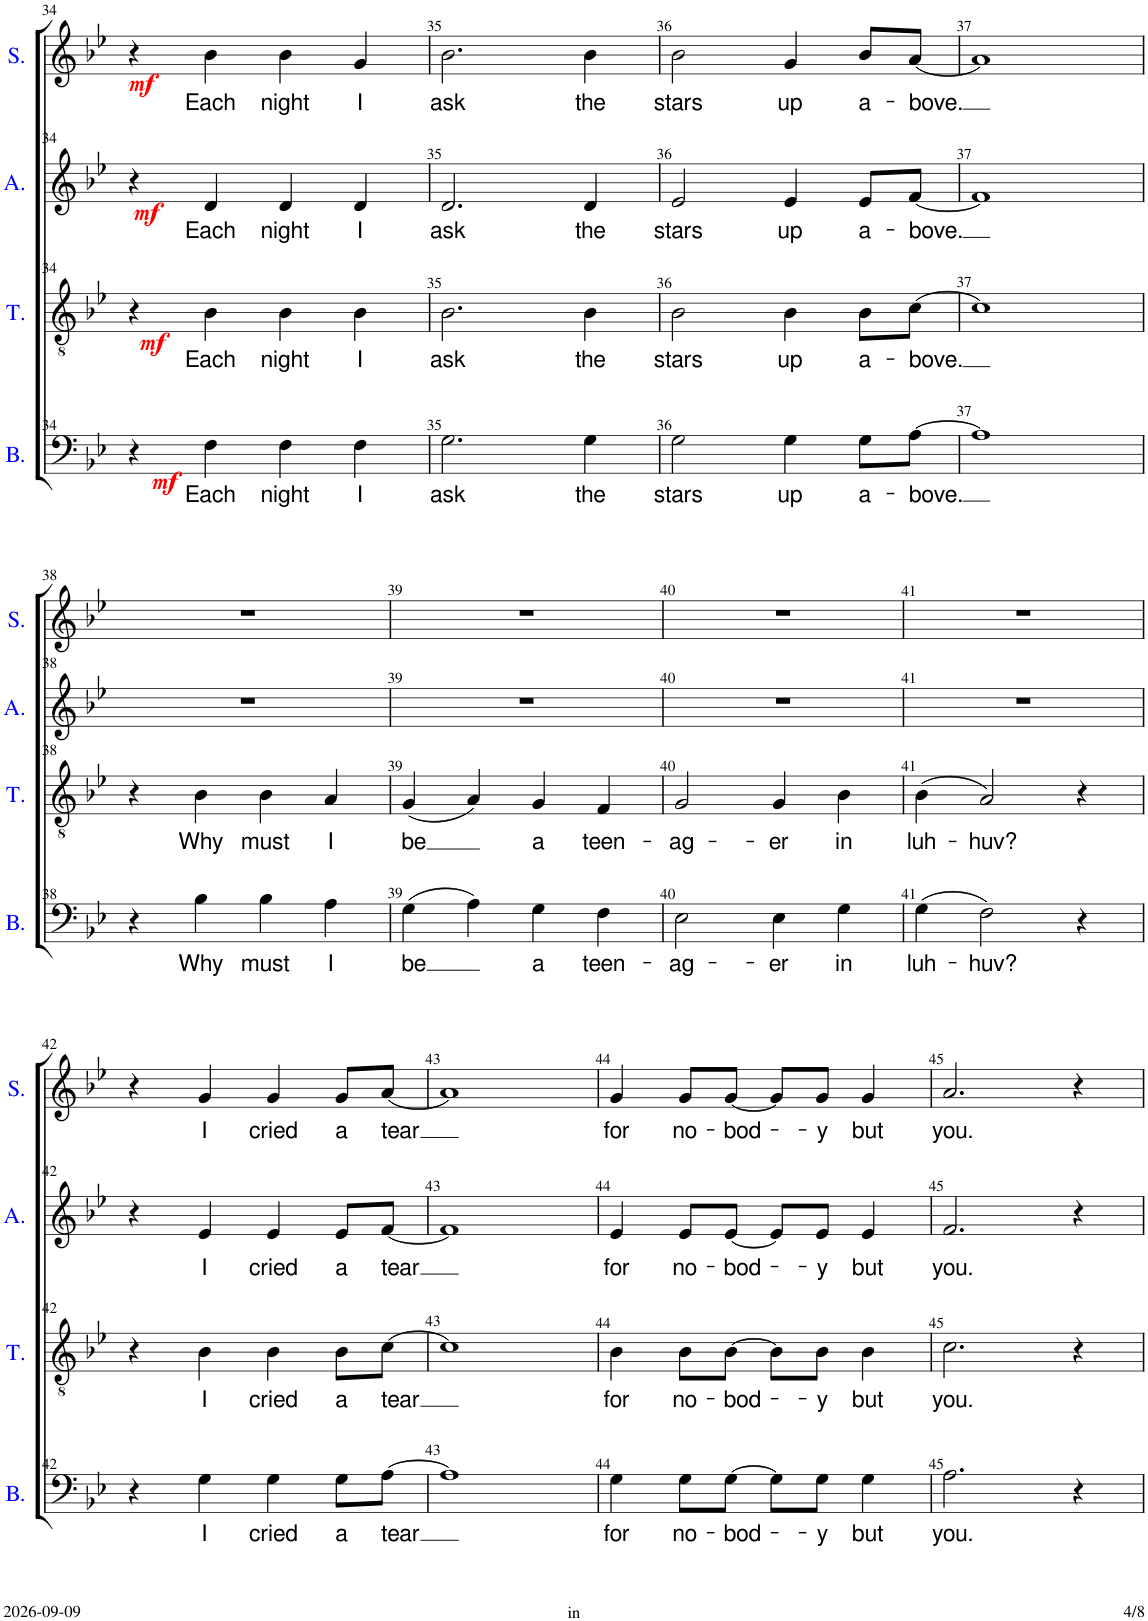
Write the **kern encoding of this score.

**kern	**text	**dynam	**kern	**text	**dynam	**kern	**text	**dynam	**kern	**text	**dynam
*part4	*part4	*part4	*part3	*part3	*part3	*part2	*part2	*part2	*part1	*part1	*part1
*staff4	*staff4	*staff4	*staff3	*staff3	*staff3	*staff2	*staff2	*staff2	*staff1	*staff1	*staff1
*I"Bass	*	*	*I"Tenor	*	*	*I"Alto	*	*	*I"Soprano	*	*
*I'B.	*	*	*I'T.	*	*	*I'A.	*	*	*I'S.	*	*
!!LO:PB:g=z
*clefF4	*	*	*clefGv2	*	*	*clefG2	*	*	*clefG2	*	*
*k[b-e-]	*	*	*k[b-e-]	*	*	*k[b-e-]	*	*	*k[b-e-]	*	*
*M2/2	*	*	*M2/2	*	*	*M2/2	*	*	*M2/2	*	*
*met(c|)	*	*	*met(c|)	*	*	*met(c|)	*	*	*met(c|)	*	*
=34	=34	=34	=34	=34	=34	=34	=34	=34	=34	=34	=34
4r	.	.	4r	.	.	4r	.	.	4r	.	.
!	!LO:LY:b	!LO:DY:b	!	!LO:LY:b	!LO:DY:b	!	!LO:LY:b	!LO:DY:b	!	!LO:LY:b	!LO:DY:b
4F\	Each	mf	4B-\	Each	mf	4d/	Each	mf	4b-\	Each	mf
!	!LO:LY:b	!	!	!LO:LY:b	!	!	!LO:LY:b	!	!	!LO:LY:b	!
4F\	night	.	4B-\	night	.	4d/	night	.	4b-\	night	.
!	!LO:LY:b	!	!	!LO:LY:b	!	!	!LO:LY:b	!	!	!LO:LY:b	!
4F\	I	.	4B-\	I	.	4d/	I	.	4g/	I	.
=35	=35	=35	=35	=35	=35	=35	=35	=35	=35	=35	=35
!	!LO:LY:b	!	!	!LO:LY:b	!	!	!LO:LY:b	!	!	!LO:LY:b	!
2.G\	ask	.	2.B-\	ask	.	2.d/	ask	.	2.b-\	ask	.
!	!LO:LY:b	!	!	!LO:LY:b	!	!	!LO:LY:b	!	!	!LO:LY:b	!
4G\	the	.	4B-\	the	.	4d/	the	.	4b-\	the	.
=36	=36	=36	=36	=36	=36	=36	=36	=36	=36	=36	=36
!	!LO:LY:b	!	!	!LO:LY:b	!	!	!LO:LY:b	!	!	!LO:LY:b	!
2G\	stars	.	2B-\	stars	.	2e-/	stars	.	2b-\	stars	.
!	!LO:LY:b	!	!	!LO:LY:b	!	!	!LO:LY:b	!	!	!LO:LY:b	!
4G\	up	.	4B-\	up	.	4e-/	up	.	4g/	up	.
!	!LO:LY:b	!	!	!LO:LY:b	!	!	!LO:LY:b	!	!	!LO:LY:b	!
8G\L	a-	.	8B-\L	a-	.	8e-/L	a-	.	8b-/L	a-	.
!	!LO:LY:b	!	!	!LO:LY:b	!	!	!LO:LY:b	!	!	!LO:LY:b	!
[8A\J	-bove.	.	[8c\J	-bove.	.	[8f/J	-bove.	.	[8a/J	-bove.	.
=37	=37	=37	=37	=37	=37	=37	=37	=37	=37	=37	=37
1A]	.	.	1c]	.	.	1f]	.	.	1a]	.	.
!!LO:LB:g=z
=38	=38	=38	=38	=38	=38	=38	=38	=38	=38	=38	=38
4r	.	.	4r	.	.	1r	.	.	1r	.	.
!	!LO:LY:b	!	!	!LO:LY:b	!	!	!	!	!	!	!
4B-\	Why	.	4B-\	Why	.	.	.	.	.	.	.
!	!LO:LY:b	!	!	!LO:LY:b	!	!	!	!	!	!	!
4B-\	must	.	4B-\	must	.	.	.	.	.	.	.
!	!LO:LY:b	!	!	!LO:LY:b	!	!	!	!	!	!	!
4A\	I	.	4A/	I	.	.	.	.	.	.	.
=39	=39	=39	=39	=39	=39	=39	=39	=39	=39	=39	=39
!	!LO:LY:b	!	!	!LO:LY:b	!	!	!	!	!	!	!
(4G\	be	.	(4G/	be	.	1r	.	.	1r	.	.
4A\)	.	.	4A/)	.	.	.	.	.	.	.	.
!	!LO:LY:b	!	!	!LO:LY:b	!	!	!	!	!	!	!
4G\	a	.	4G/	a	.	.	.	.	.	.	.
!	!LO:LY:b	!	!	!LO:LY:b	!	!	!	!	!	!	!
4F\	teen-	.	4F/	teen-	.	.	.	.	.	.	.
=40	=40	=40	=40	=40	=40	=40	=40	=40	=40	=40	=40
!	!LO:LY:b	!	!	!LO:LY:b	!	!	!	!	!	!	!
2E-\	-ag-	.	2G/	-ag-	.	1r	.	.	1r	.	.
!	!LO:LY:b	!	!	!LO:LY:b	!	!	!	!	!	!	!
4E-\	-er	.	4G/	-er	.	.	.	.	.	.	.
!	!LO:LY:b	!	!	!LO:LY:b	!	!	!	!	!	!	!
4G\	in	.	4B-\	in	.	.	.	.	.	.	.
=41	=41	=41	=41	=41	=41	=41	=41	=41	=41	=41	=41
!	!LO:LY:b	!	!	!LO:LY:b	!	!	!	!	!	!	!
(4G\	luh-	.	(4B-\	luh-	.	1r	.	.	1r	.	.
!	!LO:LY:b	!	!	!LO:LY:b	!	!	!	!	!	!	!
2F\)	-huv?	.	2A/)	-huv?	.	.	.	.	.	.	.
4r	.	.	4r	.	.	.	.	.	.	.	.
!!LO:LB:g=z
=42	=42	=42	=42	=42	=42	=42	=42	=42	=42	=42	=42
4r	.	.	4r	.	.	4r	.	.	4r	.	.
!	!LO:LY:b	!	!	!LO:LY:b	!	!	!LO:LY:b	!	!	!LO:LY:b	!
4G\	I	.	4B-\	I	.	4e-/	I	.	4g/	I	.
!	!LO:LY:b	!	!	!LO:LY:b	!	!	!LO:LY:b	!	!	!LO:LY:b	!
4G\	cried	.	4B-\	cried	.	4e-/	cried	.	4g/	cried	.
!	!LO:LY:b	!	!	!LO:LY:b	!	!	!LO:LY:b	!	!	!LO:LY:b	!
8G\L	a	.	8B-\L	a	.	8e-/L	a	.	8g/L	a	.
!	!LO:LY:b	!	!	!LO:LY:b	!	!	!LO:LY:b	!	!	!LO:LY:b	!
[8A\J	tear	.	[8c\J	tear	.	[8f/J	tear	.	[8a/J	tear	.
=43	=43	=43	=43	=43	=43	=43	=43	=43	=43	=43	=43
1A]	.	.	1c]	.	.	1f]	.	.	1a]	.	.
=44	=44	=44	=44	=44	=44	=44	=44	=44	=44	=44	=44
!	!LO:LY:b	!	!	!LO:LY:b	!	!	!LO:LY:b	!	!	!LO:LY:b	!
4G\	for	.	4B-\	for	.	4e-/	for	.	4g/	for	.
!	!LO:LY:b	!	!	!LO:LY:b	!	!	!LO:LY:b	!	!	!LO:LY:b	!
8G\L	no-	.	8B-\L	no-	.	8e-/L	no-	.	8g/L	no-	.
!	!LO:LY:b	!	!	!LO:LY:b	!	!	!LO:LY:b	!	!	!LO:LY:b	!
[8G\J	-bod-	.	[8B-\J	-bod-	.	[8e-/J	-bod-	.	[8g/J	-bod-	.
8G\L]	.	.	8B-\L]	.	.	8e-/L]	.	.	8g/L]	.	.
!	!LO:LY:b	!	!	!LO:LY:b	!	!	!LO:LY:b	!	!	!LO:LY:b	!
8G\J	-y	.	8B-\J	-y	.	8e-/J	-y	.	8g/J	-y	.
!	!LO:LY:b	!	!	!LO:LY:b	!	!	!LO:LY:b	!	!	!LO:LY:b	!
4G\	but	.	4B-\	but	.	4e-/	but	.	4g/	but	.
=45	=45	=45	=45	=45	=45	=45	=45	=45	=45	=45	=45
!	!LO:LY:b	!	!	!LO:LY:b	!	!	!LO:LY:b	!	!	!LO:LY:b	!
2.A\	you.	.	2.c\	you.	.	2.f/	you.	.	2.a/	you.	.
4r	.	.	4r	.	.	4r	.	.	4r	.	.
=	=	=	=	=	=	=	=	=	=	=	=
*-	*-	*-	*-	*-	*-	*-	*-	*-	*-	*-	*-
